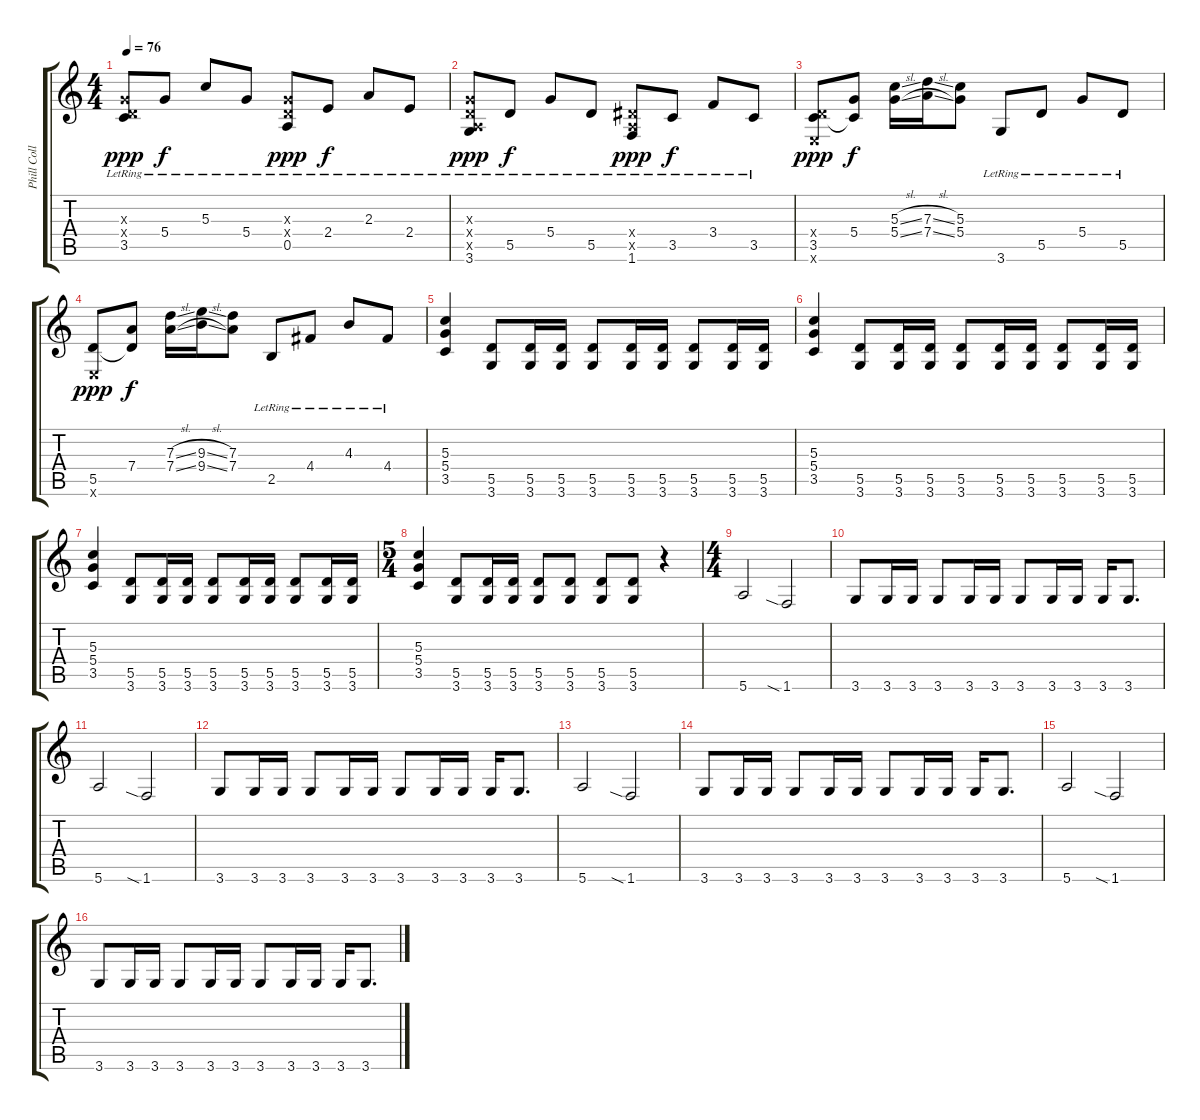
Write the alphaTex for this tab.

\track ("Phill Collen" "Phill Coll") {instrument distortionguitar}
\staff {score tabs}
\tuning (E4 B3 G3 D3 A2 E2) {hide}
\ts (4 4)
\tempo 76
\clef g2
\ks c
(0.3{x} 0.4{x} 3.5{lr}).8{dy ppp} 5.4{lr}.8{dy f} 5.3{lr}.8 5.4{lr}.8 (0.3{x} 0.4{x} 0.5{lr}).8{dy ppp} 2.4{lr}.8{dy f} 2.3{lr}.8 2.4{lr}.8 |
(0.3{x} 0.4{x} 0.5{x} 3.6{lr}).8{dy ppp} 5.5{lr}.8{dy f} 5.4{lr}.8 5.5{lr}.8 (1.4{x} 0.5{x} 1.6{lr}).8{dy ppp} 3.5{lr}.8{dy f} 3.4{lr}.8 3.5{lr}.8 |
(0.4{x} 3.5 0.6{x}).8{dy ppp} (5.4 3.5{t}).8{dy f} (5.3{sl} 5.4{sl}).16 (7.3{sl} 7.4{sl}).16 (5.3 5.4).8 3.6{lr}.8 5.5{lr}.8 5.4{lr}.8 5.5{lr}.8 |
(5.5 0.6{x}).8{dy ppp} (7.4 5.5{t}).8{dy f} (7.3{sl} 7.4{sl}).16 (9.3{sl} 9.4{sl}).16 (7.3 7.4).8 2.5{lr}.8 4.4{lr}.8 4.3{lr}.8 4.4{lr}.8 |
(5.3 5.4 3.5).4 (5.5 3.6).8 (5.5 3.6).16 (5.5 3.6).16 (5.5 3.6).8 (5.5 3.6).16 (5.5 3.6).16 (5.5 3.6).8 (5.5 3.6).16 (5.5 3.6).16 |
(5.3 5.4 3.5).4 (5.5 3.6).8 (5.5 3.6).16 (5.5 3.6).16 (5.5 3.6).8 (5.5 3.6).16 (5.5 3.6).16 (5.5 3.6).8 (5.5 3.6).16 (5.5 3.6).16 |
(5.3 5.4 3.5).4 (5.5 3.6).8 (5.5 3.6).16 (5.5 3.6).16 (5.5 3.6).8 (5.5 3.6).16 (5.5 3.6).16 (5.5 3.6).8 (5.5 3.6).16 (5.5 3.6).16 |
\ts (5 4)
(5.3 5.4 3.5).4 (5.5 3.6).8 (5.5 3.6).16 (5.5 3.6).16 (5.5 3.6).8 (5.5 3.6).8 (5.5 3.6).8 (5.5 3.6).8 r.4 |
\ts (4 4)
5.6.2 1.6{sia}.2 |
3.6.8 3.6.16 3.6.16 3.6.8 3.6.16 3.6.16 3.6.8 3.6.16 3.6.16 3.6.16 3.6.8{d} |
5.6.2 1.6{sia}.2 |
3.6.8 3.6.16 3.6.16 3.6.8 3.6.16 3.6.16 3.6.8 3.6.16 3.6.16 3.6.16 3.6.8{d} |
5.6.2 1.6{sia}.2 |
3.6.8 3.6.16 3.6.16 3.6.8 3.6.16 3.6.16 3.6.8 3.6.16 3.6.16 3.6.16 3.6.8{d} |
5.6.2 1.6{sia}.2 |
3.6.8 3.6.16 3.6.16 3.6.8 3.6.16 3.6.16 3.6.8 3.6.16 3.6.16 3.6.16 3.6.8{d}
